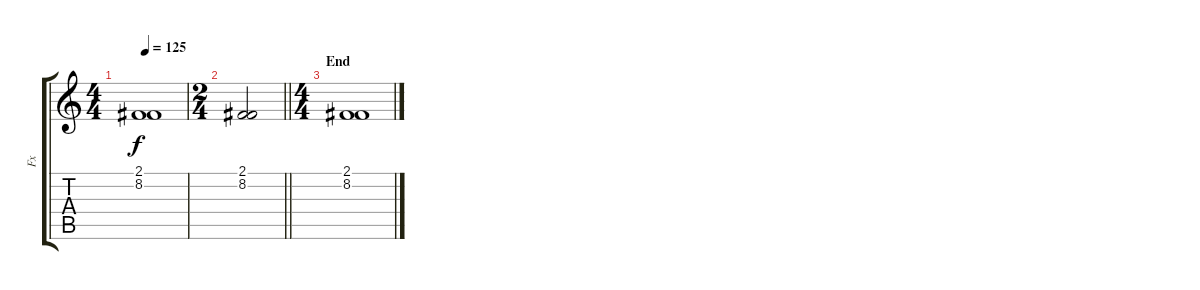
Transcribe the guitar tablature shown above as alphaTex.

\track ("Fx" "Fx") {instrument choiraahs}
\staff {score tabs}
\tuning (Eb4 Bb3 Gb3 Db3 Ab2 Eb2) {hide}
\ts (4 4)
\tempo 125
\clef g2
\ks c
(2.1 8.2).1{dy f} |
\ts (2 4)
\barLineRight lightlight
(2.1 8.2).2 |
\ts (4 4)
\section ("" "End")
(2.1 8.2).1
